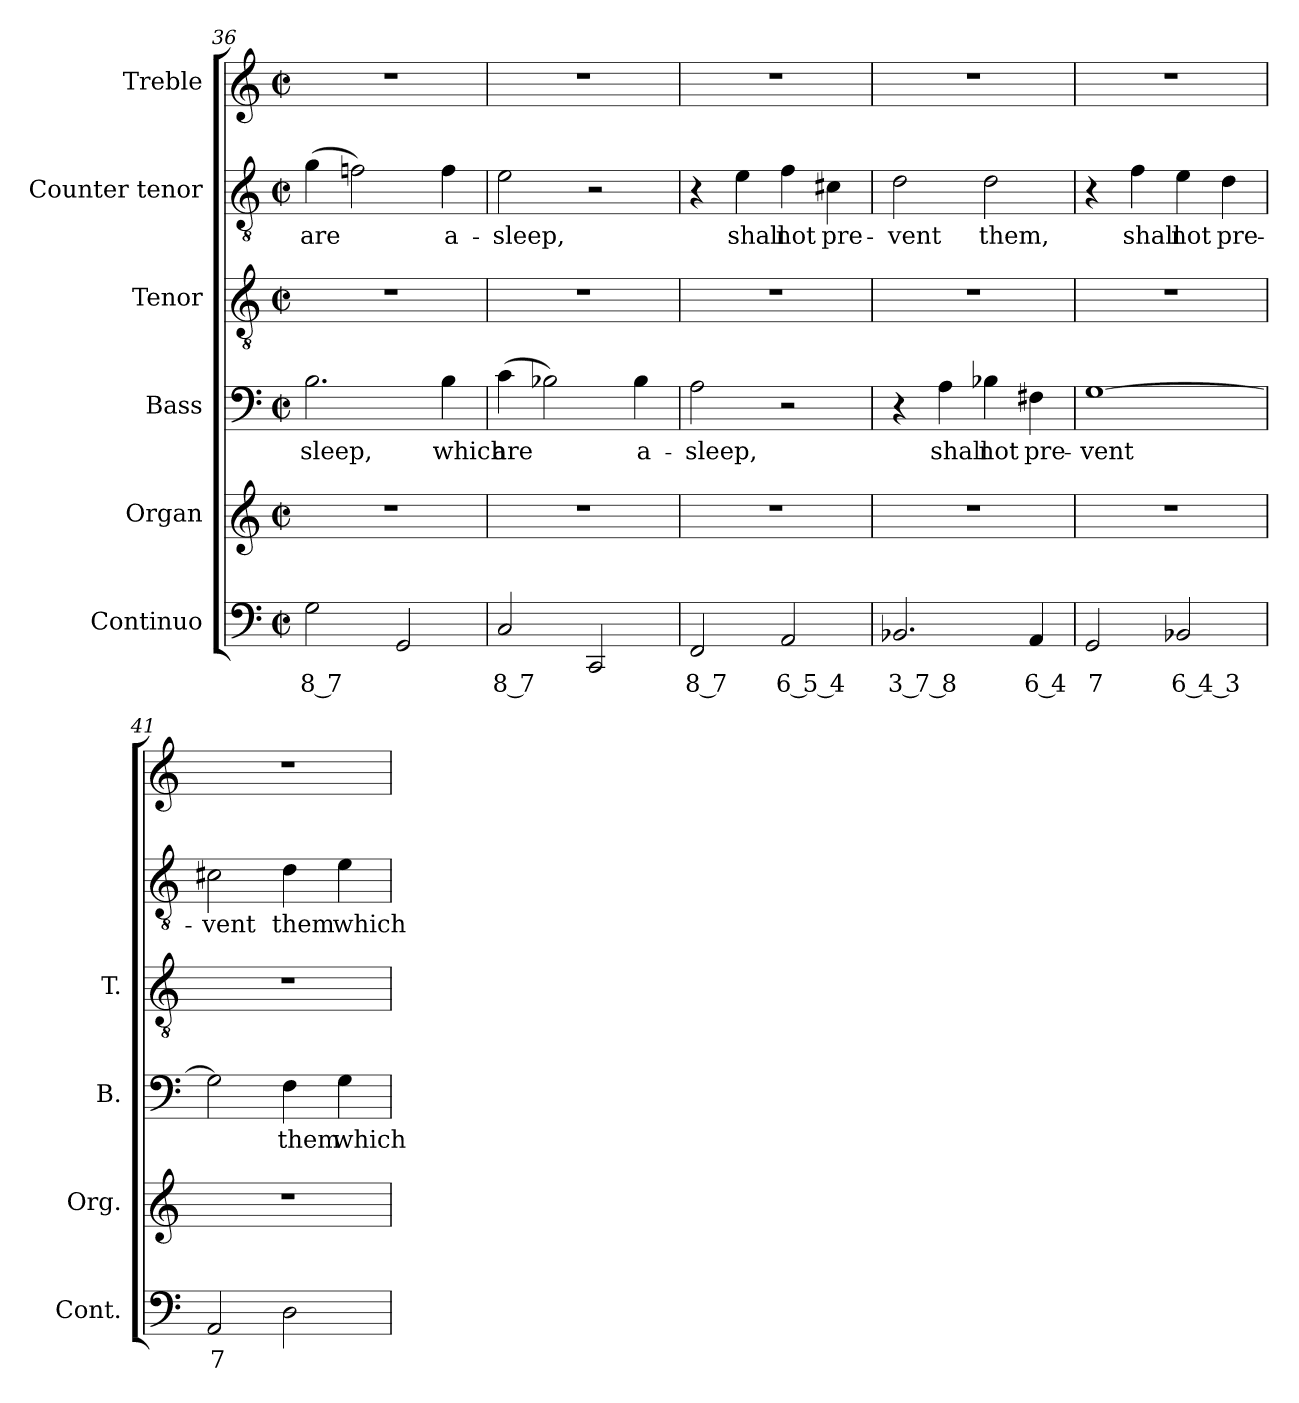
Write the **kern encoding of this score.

**kern	**text	**kern	**kern	**text	**kern	**kern	**text	**kern
*part6	*part6	*part5	*part4	*part4	*part3	*part2	*part2	*part1
*staff6	*staff6	*staff5	*staff4	*staff4	*staff3	*staff2	*staff2	*staff1
*I"Continuo	*	*I"Organ	*I"Bass	*	*I"Tenor	*I"Counter tenor	*	*I"Treble
*I'Cont.	*	*I'Org.	*I'B.	*	*I'T.	*	*	*
*clefF4	*	*clefG2	*clefF4	*	*clefGv2	*clefGv2	*	*clefG2
*	*	*	*	*	*ITrd7c12	*ITrd7c12	*	*
*k[]	*	*k[]	*k[]	*	*k[]	*k[]	*	*k[]
*C:	*	*C:	*C:	*	*C:	*C:	*	*C:
*M2/2	*	*M2/2	*M2/2	*	*M2/2	*M2/2	*	*M2/2
*met(c|)	*	*met(c|)	*met(c|)	*	*met(c|)	*met(c|)	*	*met(c|)
=36	=36	=36	=36	=36	=36	=36	=36	=36
!	!LO:LY:b:color=#000000	!	!	!	!	!	!	!
!	!	!	!	!LO:LY:b:color=#000000	!	!	!	!
!	!	!	!	!	!	!	!LO:LY:b:color=#000000	!
2Gi\	8 7	1r	2.Bi\	-sleep,	1r	(4Gi\	are	1r
.	.	.	.	.	.	2Fni\)	.	.
2GGi/	.	.	.	.	.	.	.	.
!	!	!	!	!LO:LY:b:color=#000000	!	!	!	!
!	!	!	!	!	!	!	!LO:LY:b:color=#000000	!
.	.	.	4Bi\	which	.	4Fi\	a-	.
!!LO:LB:g=z
=37	=37	=37	=37	=37	=37	=37	=37	=37
!	!LO:LY:b:color=#000000	!	!	!	!	!	!	!
!	!	!	!	!LO:LY:b:color=#000000	!	!	!	!
!	!	!	!	!	!	!	!LO:LY:b:color=#000000	!
2Ci/	8 7	1r	(4ci\	are	1r	2Ei\	-sleep,	1r
.	.	.	2B-Xi\)	.	.	.	.	.
2CCi/	.	.	.	.	.	2r	.	.
!	!	!	!	!LO:LY:b:color=#000000	!	!	!	!
.	.	.	4B-i\	a-	.	.	.	.
=38	=38	=38	=38	=38	=38	=38	=38	=38
!	!LO:LY:b:color=#000000	!	!	!	!	!	!	!
!	!	!	!	!LO:LY:b:color=#000000	!	!	!	!
2FFi/	8 7	1r	2Ai\	-sleep,	1r	4r	.	1r
!	!	!	!	!	!	!	!LO:LY:b:color=#000000	!
.	.	.	.	.	.	4Ei\	shall	.
!	!LO:LY:b:color=#000000	!	!	!	!	!	!	!
!	!	!	!	!	!	!	!LO:LY:b:color=#000000	!
2AAi/	6 5 4	.	2r	.	.	4Fi\	not	.
!	!	!	!	!	!	!	!LO:LY:b:color=#000000	!
.	.	.	.	.	.	4C#Xi\	pre-	.
=39	=39	=39	=39	=39	=39	=39	=39	=39
!	!LO:LY:b:color=#000000	!	!	!	!	!	!	!
!	!	!	!	!	!	!	!LO:LY:b:color=#000000	!
2.BB-Xi/	3 7 8	1r	4r	.	1r	2Di\	-vent	1r
!	!	!	!	!LO:LY:b:color=#000000	!	!	!	!
.	.	.	4Ai\	shall	.	.	.	.
!	!	!	!	!LO:LY:b:color=#000000	!	!	!	!
!	!	!	!	!	!	!	!LO:LY:b:color=#000000	!
.	.	.	4B-Xi\	not	.	2Di\	them,	.
!	!LO:LY:b:color=#000000	!	!	!	!	!	!	!
!	!	!	!	!LO:LY:b:color=#000000	!	!	!	!
4AAi/	6 4	.	4F#Xi\	pre-	.	.	.	.
=40	=40	=40	=40	=40	=40	=40	=40	=40
!	!LO:LY:b:color=#000000	!	!	!	!	!	!	!
!	!	!	!	!LO:LY:b:color=#000000	!	!	!	!
2GGi/	7	1r	[1Gi	-vent	1r	4r	.	1r
!	!	!	!	!	!	!	!LO:LY:b:color=#000000	!
.	.	.	.	.	.	4Fi\	shall	.
!	!LO:LY:b:color=#000000	!	!	!	!	!	!	!
!	!	!	!	!	!	!	!LO:LY:b:color=#000000	!
2BB-Xi/	6 4 3	.	.	.	.	4Ei\	not	.
!	!	!	!	!	!	!	!LO:LY:b:color=#000000	!
.	.	.	.	.	.	4Di\	pre-	.
=41	=41	=41	=41	=41	=41	=41	=41	=41
!	!LO:LY:b:color=#000000	!	!	!	!	!	!	!
!	!	!	!	!	!	!	!LO:LY:b:color=#000000	!
2AAi/	7	1r	2Gi\]	.	1r	2C#Xi\	-vent	1r
!	!	!	!	!LO:LY:b:color=#000000	!	!	!	!
!	!	!	!	!	!	!	!LO:LY:b:color=#000000	!
2Di\	.	.	4Fi\	them	.	4Di\	them	.
!	!	!	!	!LO:LY:b:color=#000000	!	!	!	!
!	!	!	!	!	!	!	!LO:LY:b:color=#000000	!
.	.	.	4Gi\	which	.	4Ei\	which	.
=	=	=	=	=	=	=	=	=
*-	*-	*-	*-	*-	*-	*-	*-	*-
